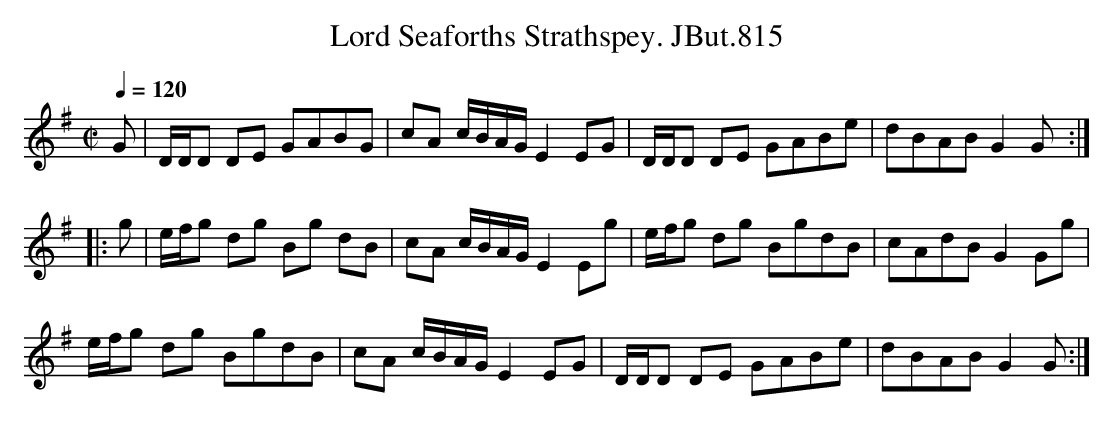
X:1
T:Lord Seaforths Strathspey. JBut.815
M:C|
L:1/8
Q:1/4=120
K:G
G|D/D/D DE GABG|cA c/B/A/G/ E2 EG|D/D/D DE GABe|dBAB G2 G:|
|:g|e/f/g dg Bg dB|cA c/B/A/G/ E2 Eg|e/f/g dg BgdB|cAdB G2 Gg|
e/f/g dg BgdB|cA c/B/A/G/ E2 EG|D/D/D DE GABe|dBAB G2 G:|
